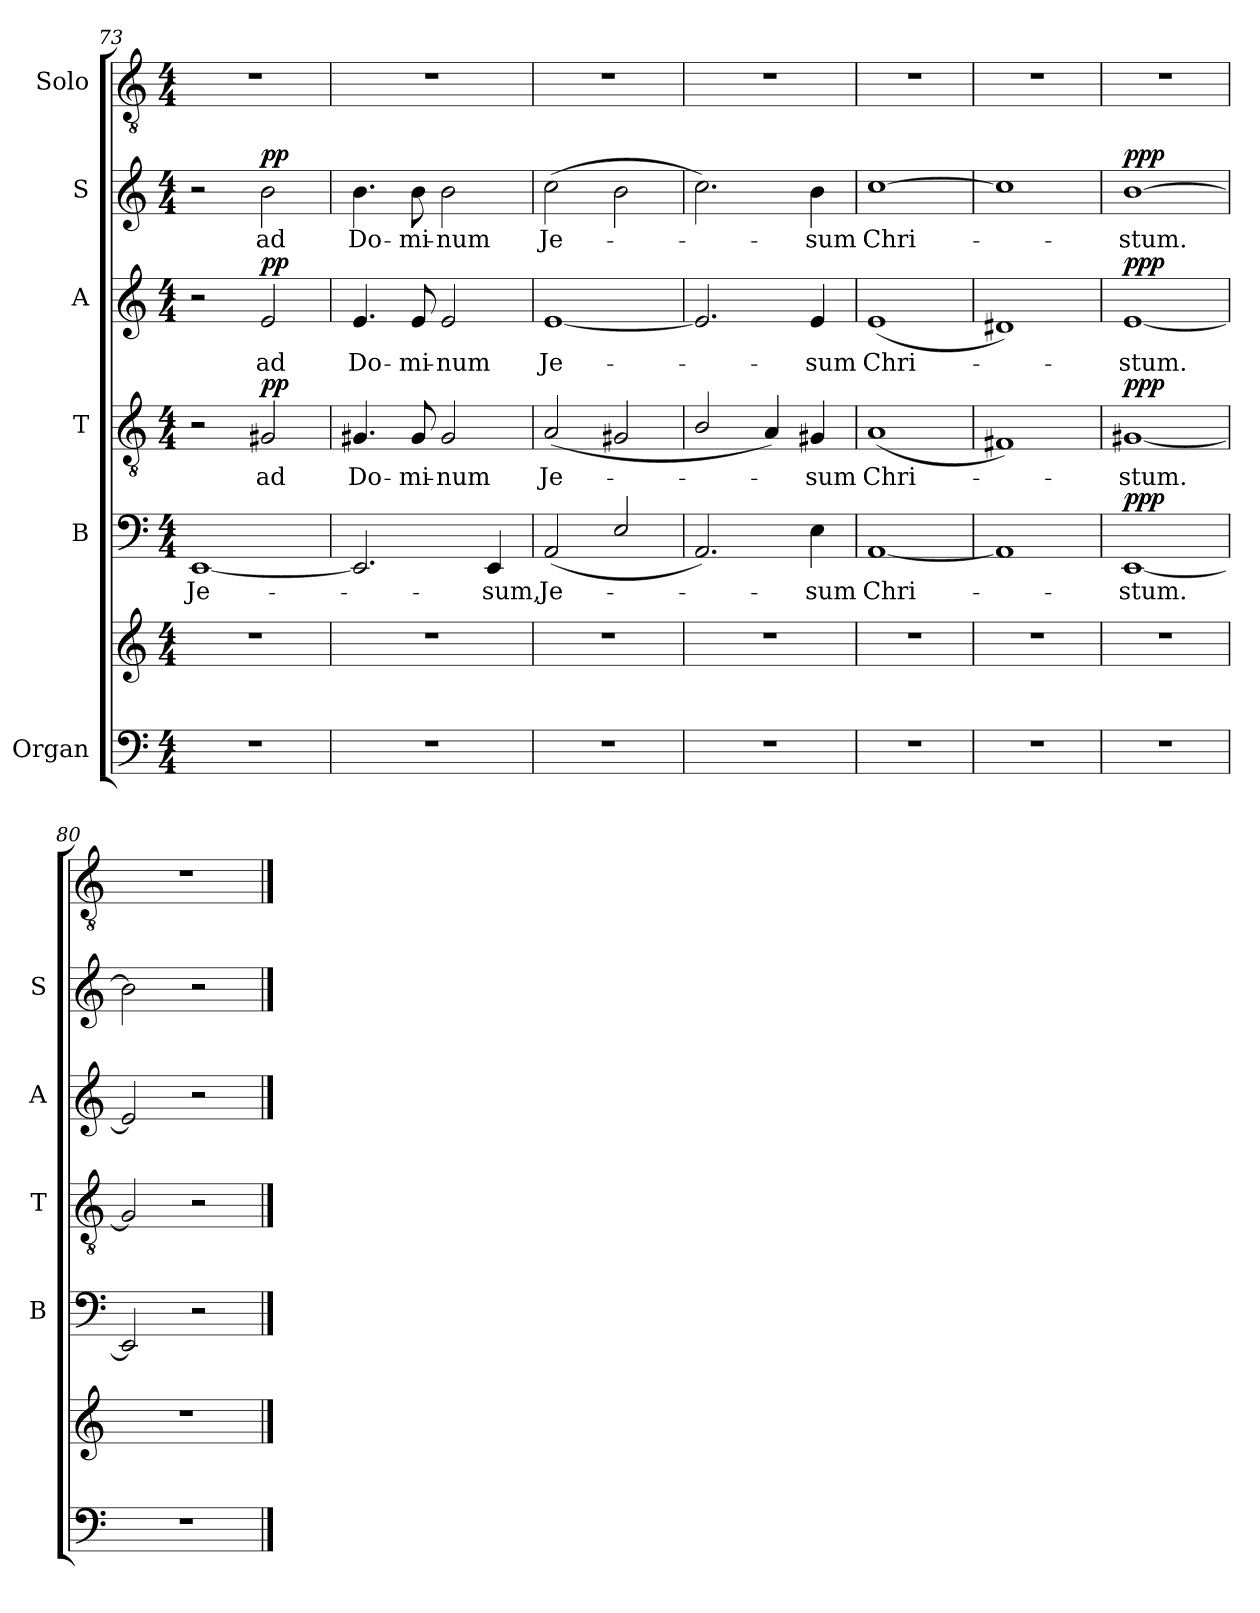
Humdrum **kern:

**kern	**kern	**kern	**text	**dynam	**kern	**text	**dynam	**kern	**text	**dynam	**kern	**text	**dynam	**kern
*part6	*part6	*part5	*part5	*part5	*part4	*part4	*part4	*part3	*part3	*part3	*part2	*part2	*part2	*part1
*staff7	*staff6	*staff5	*staff5	*staff5	*staff4	*staff4	*staff4	*staff3	*staff3	*staff3	*staff2	*staff2	*staff2	*staff1
*I"Organ	*	*I"B	*	*	*I"T	*	*	*I"A	*	*	*I"S	*	*	*I"Solo
*	*	*I'B	*	*	*I'T	*	*	*I'A	*	*	*I'S	*	*	*
*clefF4	*clefG2	*clefF4	*	*	*clefGv2	*	*	*clefG2	*	*	*clefG2	*	*	*clefGv2
*k[]	*k[]	*k[]	*	*	*k[]	*	*	*k[]	*	*	*k[]	*	*	*k[]
*C:	*C:	*C:	*	*	*C:	*	*	*C:	*	*	*C:	*	*	*C:
*M4/4	*M4/4	*M4/4	*	*	*M4/4	*	*	*M4/4	*	*	*M4/4	*	*	*M4/4
=73	=73	=73	=73	=73	=73	=73	=73	=73	=73	=73	=73	=73	=73	=73
1r	1r	[1EE	Je-	.	2r	.	.	2r	.	.	2r	.	.	1r
!	!	!	!	!	!	!	!LO:DY:a	!	!	!LO:DY:a	!	!	!LO:DY:a	!
.	.	.	.	.	2G#X/	ad	pp	2e/	ad	pp	2b\	ad	pp	.
=74	=74	=74	=74	=74	=74	=74	=74	=74	=74	=74	=74	=74	=74	=74
1r	1r	2.EE/]	.	.	4.G#X/	Do-	.	4.e/	Do-	.	4.b\	Do-	.	1r
.	.	.	.	.	8G#/	mi-	.	8e/	mi-	.	8b\	mi-	.	.
.	.	.	.	.	2G#/	num	.	2e/	num	.	2b\	num	.	.
.	.	4EE/	sum,	.	.	.	.	.	.	.	.	.	.	.
=75	=75	=75	=75	=75	=75	=75	=75	=75	=75	=75	=75	=75	=75	=75
1r	1r	(2AA/	Je-	.	(2A/	Je-	.	[1e	Je-	.	(2cc\	Je-	.	1r
.	.	2E/	.	.	2G#X/	.	.	.	.	.	2b\	.	.	.
=76	=76	=76	=76	=76	=76	=76	=76	=76	=76	=76	=76	=76	=76	=76
1r	1r	2.AA/)	.	.	2B/	.	.	2.e/]	.	.	2.cc\)	.	.	1r
.	.	.	.	.	4A/)	.	.	.	.	.	.	.	.	.
.	.	4E\	sum	.	4G#X/	sum	.	4e/	sum	.	4b\	sum	.	.
=77	=77	=77	=77	=77	=77	=77	=77	=77	=77	=77	=77	=77	=77	=77
1r	1r	[1AA	Chri-	.	(1A	Chri-	.	(1e	Chri-	.	[1cc	Chri-	.	1r
=78	=78	=78	=78	=78	=78	=78	=78	=78	=78	=78	=78	=78	=78	=78
1r	1r	1AA]	.	.	1F#X)	.	.	1d#X)	.	.	1cc]	.	.	1r
=79	=79	=79	=79	=79	=79	=79	=79	=79	=79	=79	=79	=79	=79	=79
!	!	!	!	!LO:DY:a	!	!	!LO:DY:a	!	!	!LO:DY:a	!	!	!LO:DY:a	!
1r	1r	[1EE	stum.	ppp	[1G#X	stum.	ppp	[1e	stum.	ppp	[1b	stum.	ppp	1r
!!LO:PB:g=z
=80	=80	=80	=80	=80	=80	=80	=80	=80	=80	=80	=80	=80	=80	=80
1r	1r	2EE/]	.	.	2G#/]	.	.	2e/]	.	.	2b\]	.	.	1r
.	.	2r	.	.	2r	.	.	2r	.	.	2r	.	.	.
==	==	==	==	==	==	==	==	==	==	==	==	==	==	==
*-	*-	*-	*-	*-	*-	*-	*-	*-	*-	*-	*-	*-	*-	*-
